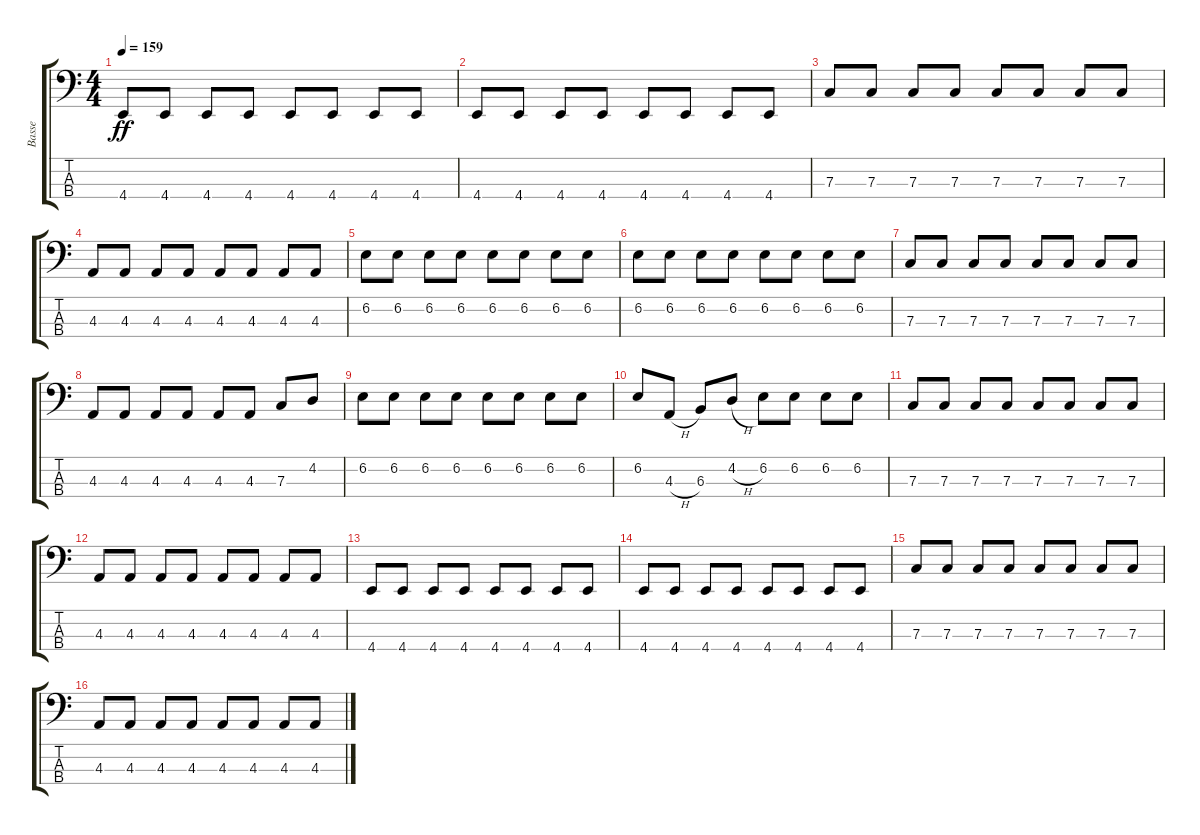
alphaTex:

\track ("Basse" "Basse") {instrument electricbasspick}
\staff {score tabs}
\tuning (Eb2 Bb1 F1 C1) {hide}
\ts (4 4)
\tempo 159
\clef f4
\ks c
4.4.8{dy ff} 4.4.8 4.4.8 4.4.8 4.4.8 4.4.8 4.4.8 4.4.8 |
4.4.8 4.4.8 4.4.8 4.4.8 4.4.8 4.4.8 4.4.8 4.4.8 |
7.3.8 7.3.8 7.3.8 7.3.8 7.3.8 7.3.8 7.3.8 7.3.8 |
4.3.8 4.3.8 4.3.8 4.3.8 4.3.8 4.3.8 4.3.8 4.3.8 |
6.2.8 6.2.8 6.2.8 6.2.8 6.2.8 6.2.8 6.2.8 6.2.8 |
6.2.8 6.2.8 6.2.8 6.2.8 6.2.8 6.2.8 6.2.8 6.2.8 |
7.3.8 7.3.8 7.3.8 7.3.8 7.3.8 7.3.8 7.3.8 7.3.8 |
4.3.8 4.3.8 4.3.8 4.3.8 4.3.8 4.3.8 7.3.8 4.2.8 |
6.2.8 6.2.8 6.2.8 6.2.8 6.2.8 6.2.8 6.2.8 6.2.8 |
6.2.8 4.3{h}.8 6.3.8 4.2{h}.8 6.2.8 6.2.8 6.2.8 6.2.8 |
7.3.8 7.3.8 7.3.8 7.3.8 7.3.8 7.3.8 7.3.8 7.3.8 |
4.3.8 4.3.8 4.3.8 4.3.8 4.3.8 4.3.8 4.3.8 4.3.8 |
4.4.8 4.4.8 4.4.8 4.4.8 4.4.8 4.4.8 4.4.8 4.4.8 |
4.4.8 4.4.8 4.4.8 4.4.8 4.4.8 4.4.8 4.4.8 4.4.8 |
7.3.8 7.3.8 7.3.8 7.3.8 7.3.8 7.3.8 7.3.8 7.3.8 |
4.3.8 4.3.8 4.3.8 4.3.8 4.3.8 4.3.8 4.3.8 4.3.8
